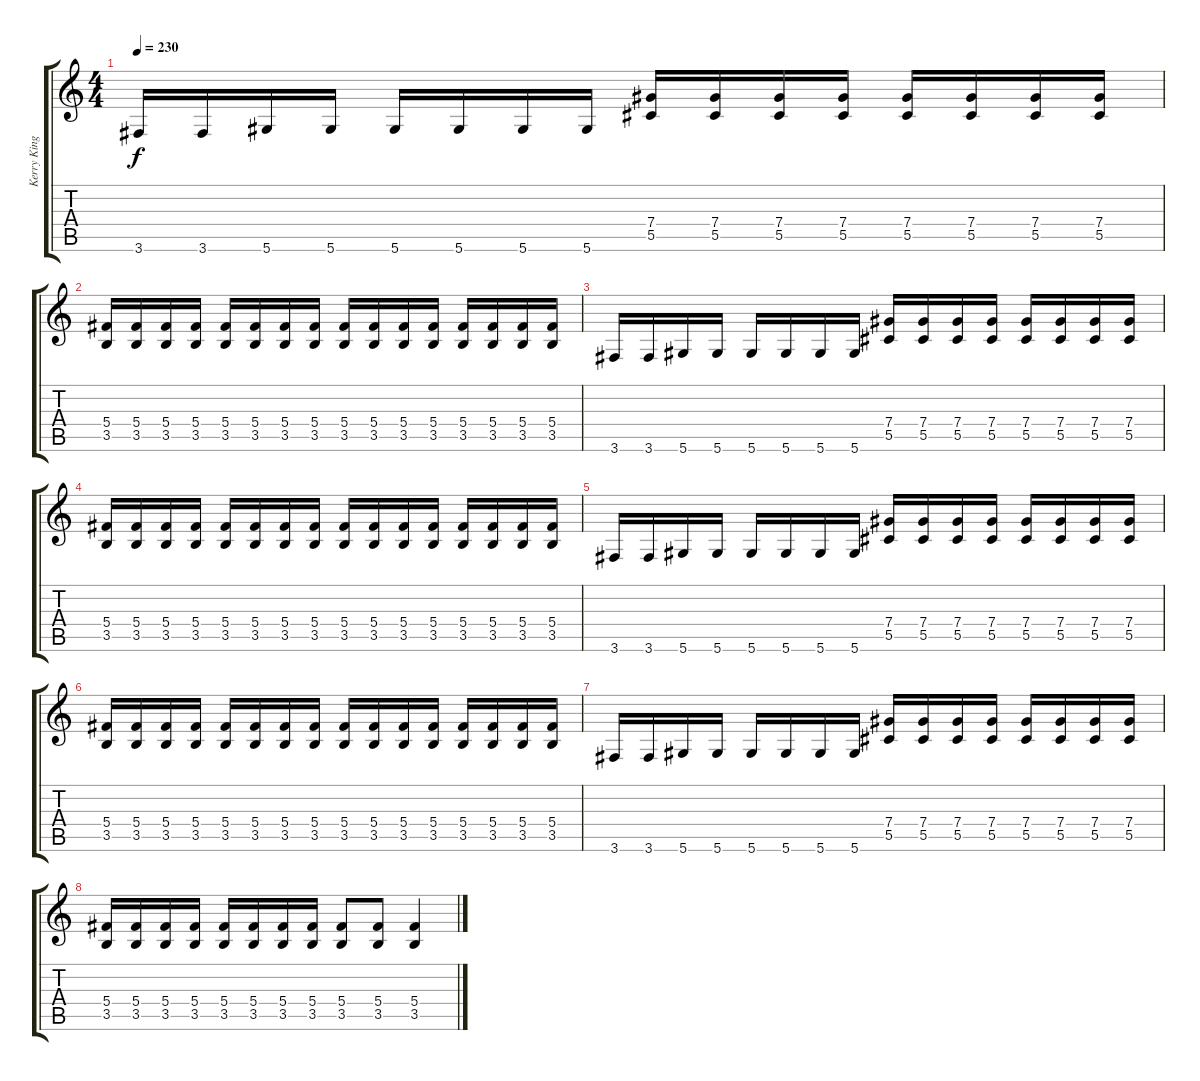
\track ("Kerry King" "Kerry King") {instrument distortionguitar}
\staff {score tabs}
\tuning (Eb4 Bb3 Gb3 Db3 Ab2 Eb2) {hide}
\ts (4 4)
\tempo 230
\clef g2
\ks c
3.6.16{dy f} 3.6.16 5.6.16 5.6.16 5.6.16 5.6.16 5.6.16 5.6.16 (7.4 5.5).16 (7.4 5.5).16 (7.4 5.5).16 (7.4 5.5).16 (7.4 5.5).16 (7.4 5.5).16 (7.4 5.5).16 (7.4 5.5).16 |
(5.4 3.5).16 (5.4 3.5).16 (5.4 3.5).16 (5.4 3.5).16 (5.4 3.5).16 (5.4 3.5).16 (5.4 3.5).16 (5.4 3.5).16 (5.4 3.5).16 (5.4 3.5).16 (5.4 3.5).16 (5.4 3.5).16 (5.4 3.5).16 (5.4 3.5).16 (5.4 3.5).16 (5.4 3.5).16 |
3.6.16 3.6.16 5.6.16 5.6.16 5.6.16 5.6.16 5.6.16 5.6.16 (7.4 5.5).16 (7.4 5.5).16 (7.4 5.5).16 (7.4 5.5).16 (7.4 5.5).16 (7.4 5.5).16 (7.4 5.5).16 (7.4 5.5).16 |
(5.4 3.5).16 (5.4 3.5).16 (5.4 3.5).16 (5.4 3.5).16 (5.4 3.5).16 (5.4 3.5).16 (5.4 3.5).16 (5.4 3.5).16 (5.4 3.5).16 (5.4 3.5).16 (5.4 3.5).16 (5.4 3.5).16 (5.4 3.5).16 (5.4 3.5).16 (5.4 3.5).16 (5.4 3.5).16 |
3.6.16 3.6.16 5.6.16 5.6.16 5.6.16 5.6.16 5.6.16 5.6.16 (7.4 5.5).16 (7.4 5.5).16 (7.4 5.5).16 (7.4 5.5).16 (7.4 5.5).16 (7.4 5.5).16 (7.4 5.5).16 (7.4 5.5).16 |
(5.4 3.5).16 (5.4 3.5).16 (5.4 3.5).16 (5.4 3.5).16 (5.4 3.5).16 (5.4 3.5).16 (5.4 3.5).16 (5.4 3.5).16 (5.4 3.5).16 (5.4 3.5).16 (5.4 3.5).16 (5.4 3.5).16 (5.4 3.5).16 (5.4 3.5).16 (5.4 3.5).16 (5.4 3.5).16 |
3.6.16 3.6.16 5.6.16 5.6.16 5.6.16 5.6.16 5.6.16 5.6.16 (7.4 5.5).16 (7.4 5.5).16 (7.4 5.5).16 (7.4 5.5).16 (7.4 5.5).16 (7.4 5.5).16 (7.4 5.5).16 (7.4 5.5).16 |
(5.4 3.5).16 (5.4 3.5).16 (5.4 3.5).16 (5.4 3.5).16 (5.4 3.5).16 (5.4 3.5).16 (5.4 3.5).16 (5.4 3.5).16 (5.4 3.5).8 (5.4 3.5).8 (5.4 3.5).4
